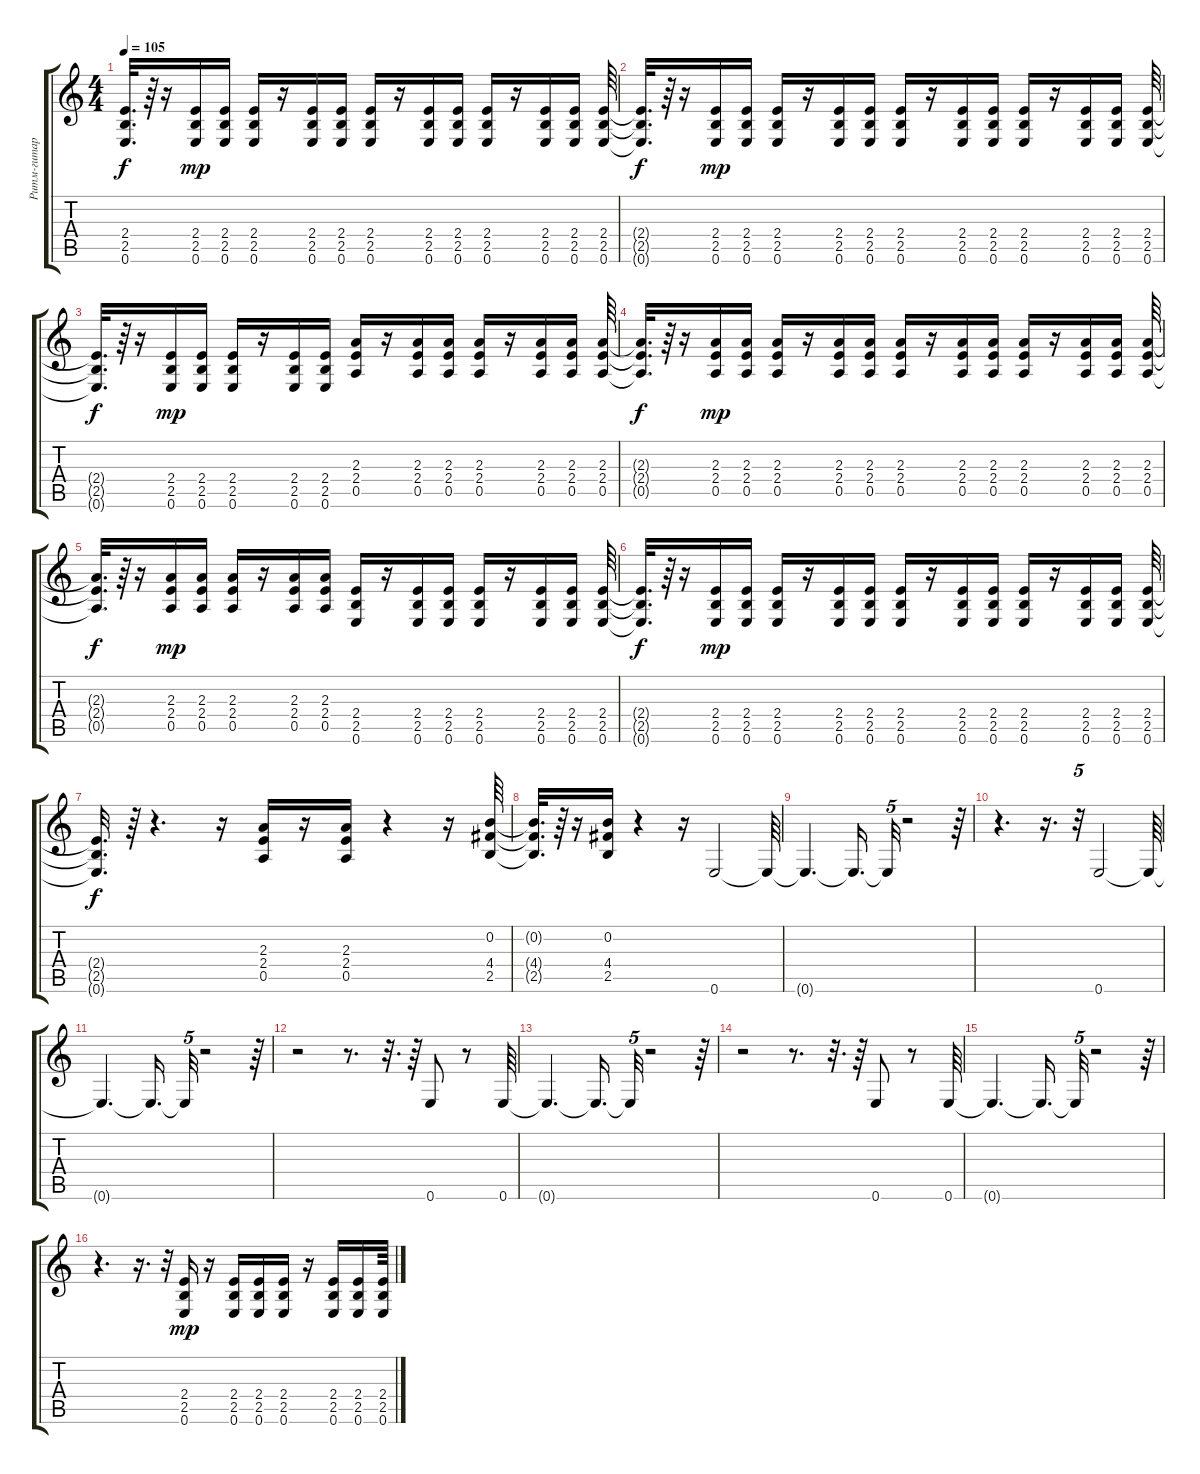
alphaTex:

\track ("Ритм-гитара" "Ритм-гитар") {instrument distortionguitar}
\staff {score tabs}
\tuning (E4 B3 G3 D3 A2 E2) {hide}
\ts (4 4)
\tempo 105
\clef g2
\ks c
(2.4{t} 2.5{t} 0.6{t}).32{d dy f} r.64 r.16 (2.4 2.5 0.6).16{dy mp} (2.4 2.5 0.6).16 (2.4 2.5 0.6).16 r.16 (2.4 2.5 0.6).16 (2.4 2.5 0.6).16 (2.4 2.5 0.6).16 r.16 (2.4 2.5 0.6).16 (2.4 2.5 0.6).16 (2.4 2.5 0.6).16 r.16 (2.4 2.5 0.6).16 (2.4 2.5 0.6).16 (2.4 2.5 0.6).64 |
(2.4{t} 2.5{t} 0.6{t}).32{d dy f} r.64 r.16 (2.4 2.5 0.6).16{dy mp} (2.4 2.5 0.6).16 (2.4 2.5 0.6).16 r.16 (2.4 2.5 0.6).16 (2.4 2.5 0.6).16 (2.4 2.5 0.6).16 r.16 (2.4 2.5 0.6).16 (2.4 2.5 0.6).16 (2.4 2.5 0.6).16 r.16 (2.4 2.5 0.6).16 (2.4 2.5 0.6).16 (2.4 2.5 0.6).64 |
(2.4{t} 2.5{t} 0.6{t}).32{d dy f} r.64 r.16 (2.4 2.5 0.6).16{dy mp} (2.4 2.5 0.6).16 (2.4 2.5 0.6).16 r.16 (2.4 2.5 0.6).16 (2.4 2.5 0.6).16 (2.3 2.4 0.5).16 r.16 (2.3 2.4 0.5).16 (2.3 2.4 0.5).16 (2.3 2.4 0.5).16 r.16 (2.3 2.4 0.5).16 (2.3 2.4 0.5).16 (2.3 2.4 0.5).64 |
(2.3{t} 2.4{t} 0.5{t}).32{d dy f} r.64 r.16 (2.3 2.4 0.5).16{dy mp} (2.3 2.4 0.5).16 (2.3 2.4 0.5).16 r.16 (2.3 2.4 0.5).16 (2.3 2.4 0.5).16 (2.3 2.4 0.5).16 r.16 (2.3 2.4 0.5).16 (2.3 2.4 0.5).16 (2.3 2.4 0.5).16 r.16 (2.3 2.4 0.5).16 (2.3 2.4 0.5).16 (2.3 2.4 0.5).64 |
(2.3{t} 2.4{t} 0.5{t}).32{d dy f} r.64 r.16 (2.3 2.4 0.5).16{dy mp} (2.3 2.4 0.5).16 (2.3 2.4 0.5).16 r.16 (2.3 2.4 0.5).16 (2.3 2.4 0.5).16 (2.4 2.5 0.6).16 r.16 (2.4 2.5 0.6).16 (2.4 2.5 0.6).16 (2.4 2.5 0.6).16 r.16 (2.4 2.5 0.6).16 (2.4 2.5 0.6).16 (2.4 2.5 0.6).64 |
(2.4{t} 2.5{t} 0.6{t}).32{d dy f} r.64 r.16 (2.4 2.5 0.6).16{dy mp} (2.4 2.5 0.6).16 (2.4 2.5 0.6).16 r.16 (2.4 2.5 0.6).16 (2.4 2.5 0.6).16 (2.4 2.5 0.6).16 r.16 (2.4 2.5 0.6).16 (2.4 2.5 0.6).16 (2.4 2.5 0.6).16 r.16 (2.4 2.5 0.6).16 (2.4 2.5 0.6).16 (2.4 2.5 0.6).64 |
(2.4{t} 2.5{t} 0.6{t}).32{d dy f} r.64 r.4{d} r.16 (2.3 2.4 0.5).16 r.16 (2.3 2.4 0.5).16 r.4 r.16 (0.2 4.4 2.5).64 |
(0.2{t} 4.4{t} 2.5{t}).32{d} r.64 r.16 (0.2 4.4 2.5).16 r.4 r.16 0.6.2 0.6{t}.64 |
0.6{t}.4{d} 0.6{t}.16{d} 0.6{t}.32{tu (5 4)} r.2 r.64 |
r.4{d} r.16{d} r.32{tu (5 4)} 0.6.2 0.6{t}.64 |
0.6{t}.4{d} 0.6{t}.16{d} 0.6{t}.32{tu (5 4)} r.2 r.64 |
r.2 r.8{d} r.32{d} r.64 0.6.8 r.8 0.6.64 |
0.6{t}.4{d} 0.6{t}.16{d} 0.6{t}.32{tu (5 4)} r.2 r.64 |
r.2 r.8{d} r.32{d} r.64 0.6.8 r.8 0.6.64 |
0.6{t}.4{d} 0.6{t}.16{d} 0.6{t}.32{tu (5 4)} r.2 r.64 |
r.4{d} r.16{d} r.32{tu (5 4)} (2.4 2.5 0.6).16{dy mp} r.16 (2.4 2.5 0.6).16 (2.4 2.5 0.6).16 (2.4 2.5 0.6).16 r.16 (2.4 2.5 0.6).16 (2.4 2.5 0.6).16 (2.4 2.5 0.6).64
